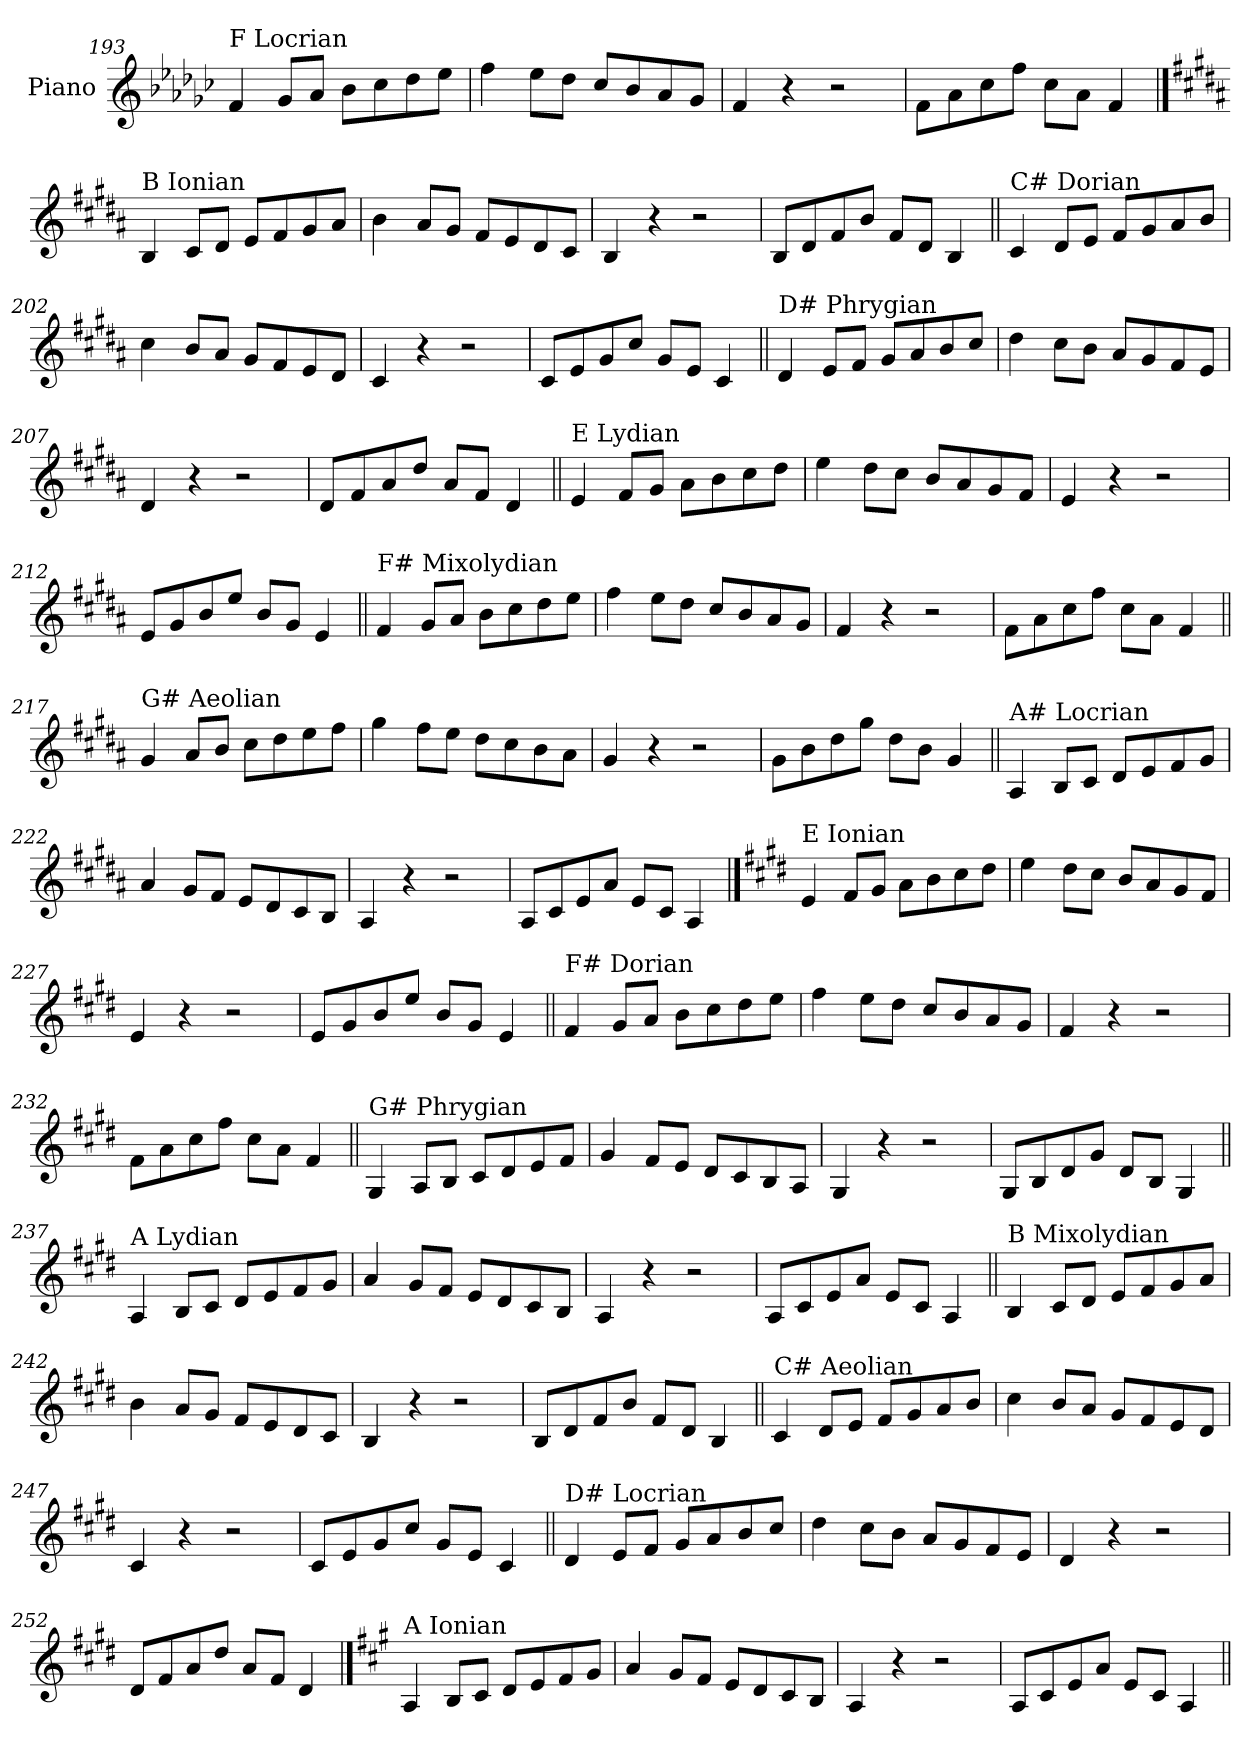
**kern
*part1
*staff1
*I"Piano
*I'Pno.
!!LO:LB:g=z
*clefG2
*k[b-e-a-d-g-c-]
=193
!LO:TX:a:t=F Locrian
4f/
8g-/L
8a-/J
8b-\L
8cc-\
8dd-\
8ee-\J
=194
4ff\
8ee-\L
8dd-\J
8cc-/L
8b-/
8a-/
8g-/J
=195
4f/
4r
2r
=196
8f\L
8a-\
8cc-\
8ff\J
8cc-\L
8a-\J
4f/
!!LO:PB:g=z
==197
*k[f#c#g#d#a#]
!LO:TX:a:t=B Ionian
4B/
8c#/L
8d#/J
8e/L
8f#/
8g#/
8a#/J
=198
4b\
8a#/L
8g#/J
8f#/L
8e/
8d#/
8c#/J
=199
4B/
4r
2r
=200
8B/L
8d#/
8f#/
8b/J
8f#/L
8d#/J
4B/
!!LO:LB:g=z
=201||
!LO:TX:a:t=C# Dorian
4c#/
8d#/L
8e/J
8f#/L
8g#/
8a#/
8b/J
=202
4cc#\
8b/L
8a#/J
8g#/L
8f#/
8e/
8d#/J
=203
4c#/
4r
2r
=204
8c#/L
8e/
8g#/
8cc#/J
8g#/L
8e/J
4c#/
!!LO:LB:g=z
=205||
!LO:TX:a:t=D# Phrygian
4d#/
8e/L
8f#/J
8g#/L
8a#/
8b/
8cc#/J
=206
4dd#\
8cc#\L
8b\J
8a#/L
8g#/
8f#/
8e/J
=207
4d#/
4r
2r
=208
8d#/L
8f#/
8a#/
8dd#/J
8a#/L
8f#/J
4d#/
!!LO:LB:g=z
=209||
!LO:TX:a:t=E Lydian
4e/
8f#/L
8g#/J
8a#\L
8b\
8cc#\
8dd#\J
=210
4ee\
8dd#\L
8cc#\J
8b/L
8a#/
8g#/
8f#/J
=211
4e/
4r
2r
=212
8e/L
8g#/
8b/
8ee/J
8b/L
8g#/J
4e/
!!LO:LB:g=z
=213||
!LO:TX:a:t=F# Mixolydian
4f#/
8g#/L
8a#/J
8b\L
8cc#\
8dd#\
8ee\J
=214
4ff#\
8ee\L
8dd#\J
8cc#/L
8b/
8a#/
8g#/J
=215
4f#/
4r
2r
=216
8f#\L
8a#\
8cc#\
8ff#\J
8cc#\L
8a#\J
4f#/
!!LO:LB:g=z
=217||
!LO:TX:a:t=G# Aeolian
4g#/
8a#/L
8b/J
8cc#\L
8dd#\
8ee\
8ff#\J
=218
4gg#\
8ff#\L
8ee\J
8dd#\L
8cc#\
8b\
8a#\J
=219
4g#/
4r
2r
=220
8g#\L
8b\
8dd#\
8gg#\J
8dd#\L
8b\J
4g#/
!!LO:LB:g=z
=221||
!LO:TX:a:t=A# Locrian
4A#/
8B/L
8c#/J
8d#/L
8e/
8f#/
8g#/J
=222
4a#/
8g#/L
8f#/J
8e/L
8d#/
8c#/
8B/J
=223
4A#/
4r
2r
=224
8A#/L
8c#/
8e/
8a#/J
8e/L
8c#/J
4A#/
!!LO:PB:g=z
==225
*k[f#c#g#d#]
!LO:TX:a:t=E Ionian
4e/
8f#/L
8g#/J
8a\L
8b\
8cc#\
8dd#\J
=226
4ee\
8dd#\L
8cc#\J
8b/L
8a/
8g#/
8f#/J
=227
4e/
4r
2r
=228
8e/L
8g#/
8b/
8ee/J
8b/L
8g#/J
4e/
!!LO:LB:g=z
=229||
!LO:TX:a:t=F# Dorian
4f#/
8g#/L
8a/J
8b\L
8cc#\
8dd#\
8ee\J
=230
4ff#\
8ee\L
8dd#\J
8cc#/L
8b/
8a/
8g#/J
=231
4f#/
4r
2r
=232
8f#\L
8a\
8cc#\
8ff#\J
8cc#\L
8a\J
4f#/
!!LO:LB:g=z
=233||
!LO:TX:a:t=G# Phrygian
4G#/
8A/L
8B/J
8c#/L
8d#/
8e/
8f#/J
=234
4g#/
8f#/L
8e/J
8d#/L
8c#/
8B/
8A/J
=235
4G#/
4r
2r
=236
8G#/L
8B/
8d#/
8g#/J
8d#/L
8B/J
4G#/
!!LO:LB:g=z
=237||
!LO:TX:a:t=A Lydian
4A/
8B/L
8c#/J
8d#/L
8e/
8f#/
8g#/J
=238
4a/
8g#/L
8f#/J
8e/L
8d#/
8c#/
8B/J
=239
4A/
4r
2r
=240
8A/L
8c#/
8e/
8a/J
8e/L
8c#/J
4A/
!!LO:LB:g=z
=241||
!LO:TX:a:t=B Mixolydian
4B/
8c#/L
8d#/J
8e/L
8f#/
8g#/
8a/J
=242
4b\
8a/L
8g#/J
8f#/L
8e/
8d#/
8c#/J
=243
4B/
4r
2r
=244
8B/L
8d#/
8f#/
8b/J
8f#/L
8d#/J
4B/
!!LO:LB:g=z
=245||
!LO:TX:a:t=C# Aeolian
4c#/
8d#/L
8e/J
8f#/L
8g#/
8a/
8b/J
=246
4cc#\
8b/L
8a/J
8g#/L
8f#/
8e/
8d#/J
=247
4c#/
4r
2r
=248
8c#/L
8e/
8g#/
8cc#/J
8g#/L
8e/J
4c#/
!!LO:LB:g=z
=249||
!LO:TX:a:t=D# Locrian
4d#/
8e/L
8f#/J
8g#/L
8a/
8b/
8cc#/J
=250
4dd#\
8cc#\L
8b\J
8a/L
8g#/
8f#/
8e/J
=251
4d#/
4r
2r
=252
8d#/L
8f#/
8a/
8dd#/J
8a/L
8f#/J
4d#/
!!LO:PB:g=z
==253
*k[f#c#g#]
!LO:TX:a:t=A Ionian
4A/
8B/L
8c#/J
8d/L
8e/
8f#/
8g#/J
=254
4a/
8g#/L
8f#/J
8e/L
8d/
8c#/
8B/J
=255
4A/
4r
2r
=256
8A/L
8c#/
8e/
8a/J
8e/L
8c#/J
4A/
=||
*-
